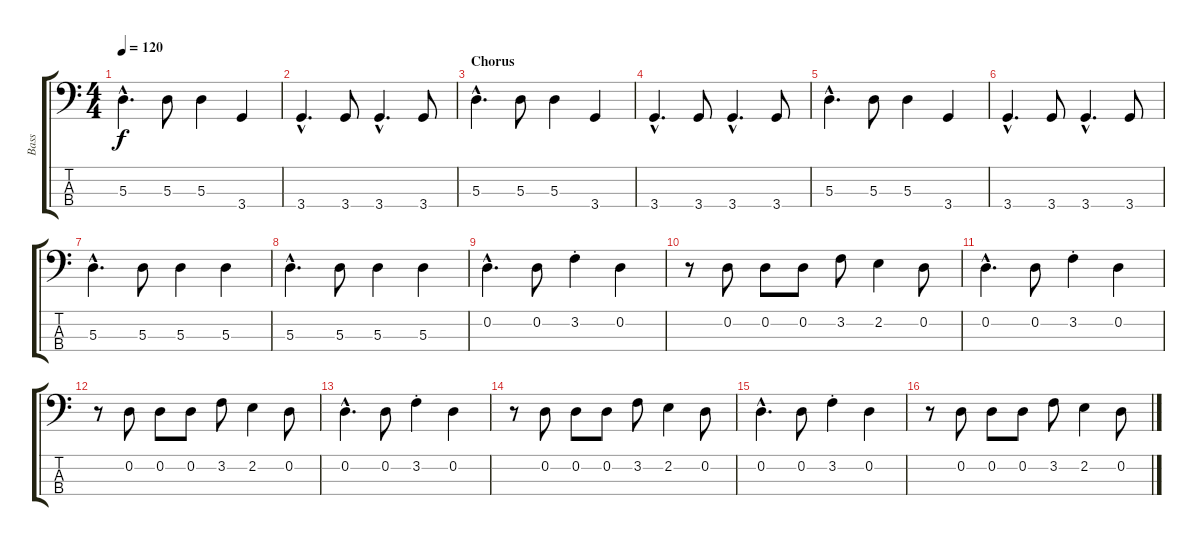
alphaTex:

\track ("Bass" "Bass") {instrument electricbassfinger}
\staff {score tabs}
\tuning (G2 D2 A1 E1) {hide}
\ts (4 4)
\tempo 120
\clef f4
\ks c
5.3{hac}.4{d dy f} 5.3.8 5.3.4 3.4.4 |
3.4{hac}.4{d} 3.4.8 3.4{hac}.4{d} 3.4.8 |
\section ("" "Chorus")
5.3{hac}.4{d} 5.3.8 5.3.4 3.4.4 |
3.4{hac}.4{d} 3.4.8 3.4{hac}.4{d} 3.4.8 |
5.3{hac}.4{d} 5.3.8 5.3.4 3.4.4 |
3.4{hac}.4{d} 3.4.8 3.4{hac}.4{d} 3.4.8 |
5.3{hac}.4{d} 5.3.8 5.3.4 5.3.4 |
5.3{hac}.4{d} 5.3.8 5.3.4 5.3.4 |
0.2{hac}.4{d} 0.2.8 3.2{st}.4 0.2.4 |
r.8 0.2.8 0.2.8 0.2.8 3.2.8 2.2.4 0.2.8 |
0.2{hac}.4{d} 0.2.8 3.2{st}.4 0.2.4 |
r.8 0.2.8 0.2.8 0.2.8 3.2.8 2.2.4 0.2.8 |
0.2{hac}.4{d} 0.2.8 3.2{st}.4 0.2.4 |
r.8 0.2.8 0.2.8 0.2.8 3.2.8 2.2.4 0.2.8 |
0.2{hac}.4{d} 0.2.8 3.2{st}.4 0.2.4 |
r.8 0.2.8 0.2.8 0.2.8 3.2.8 2.2.4 0.2.8
